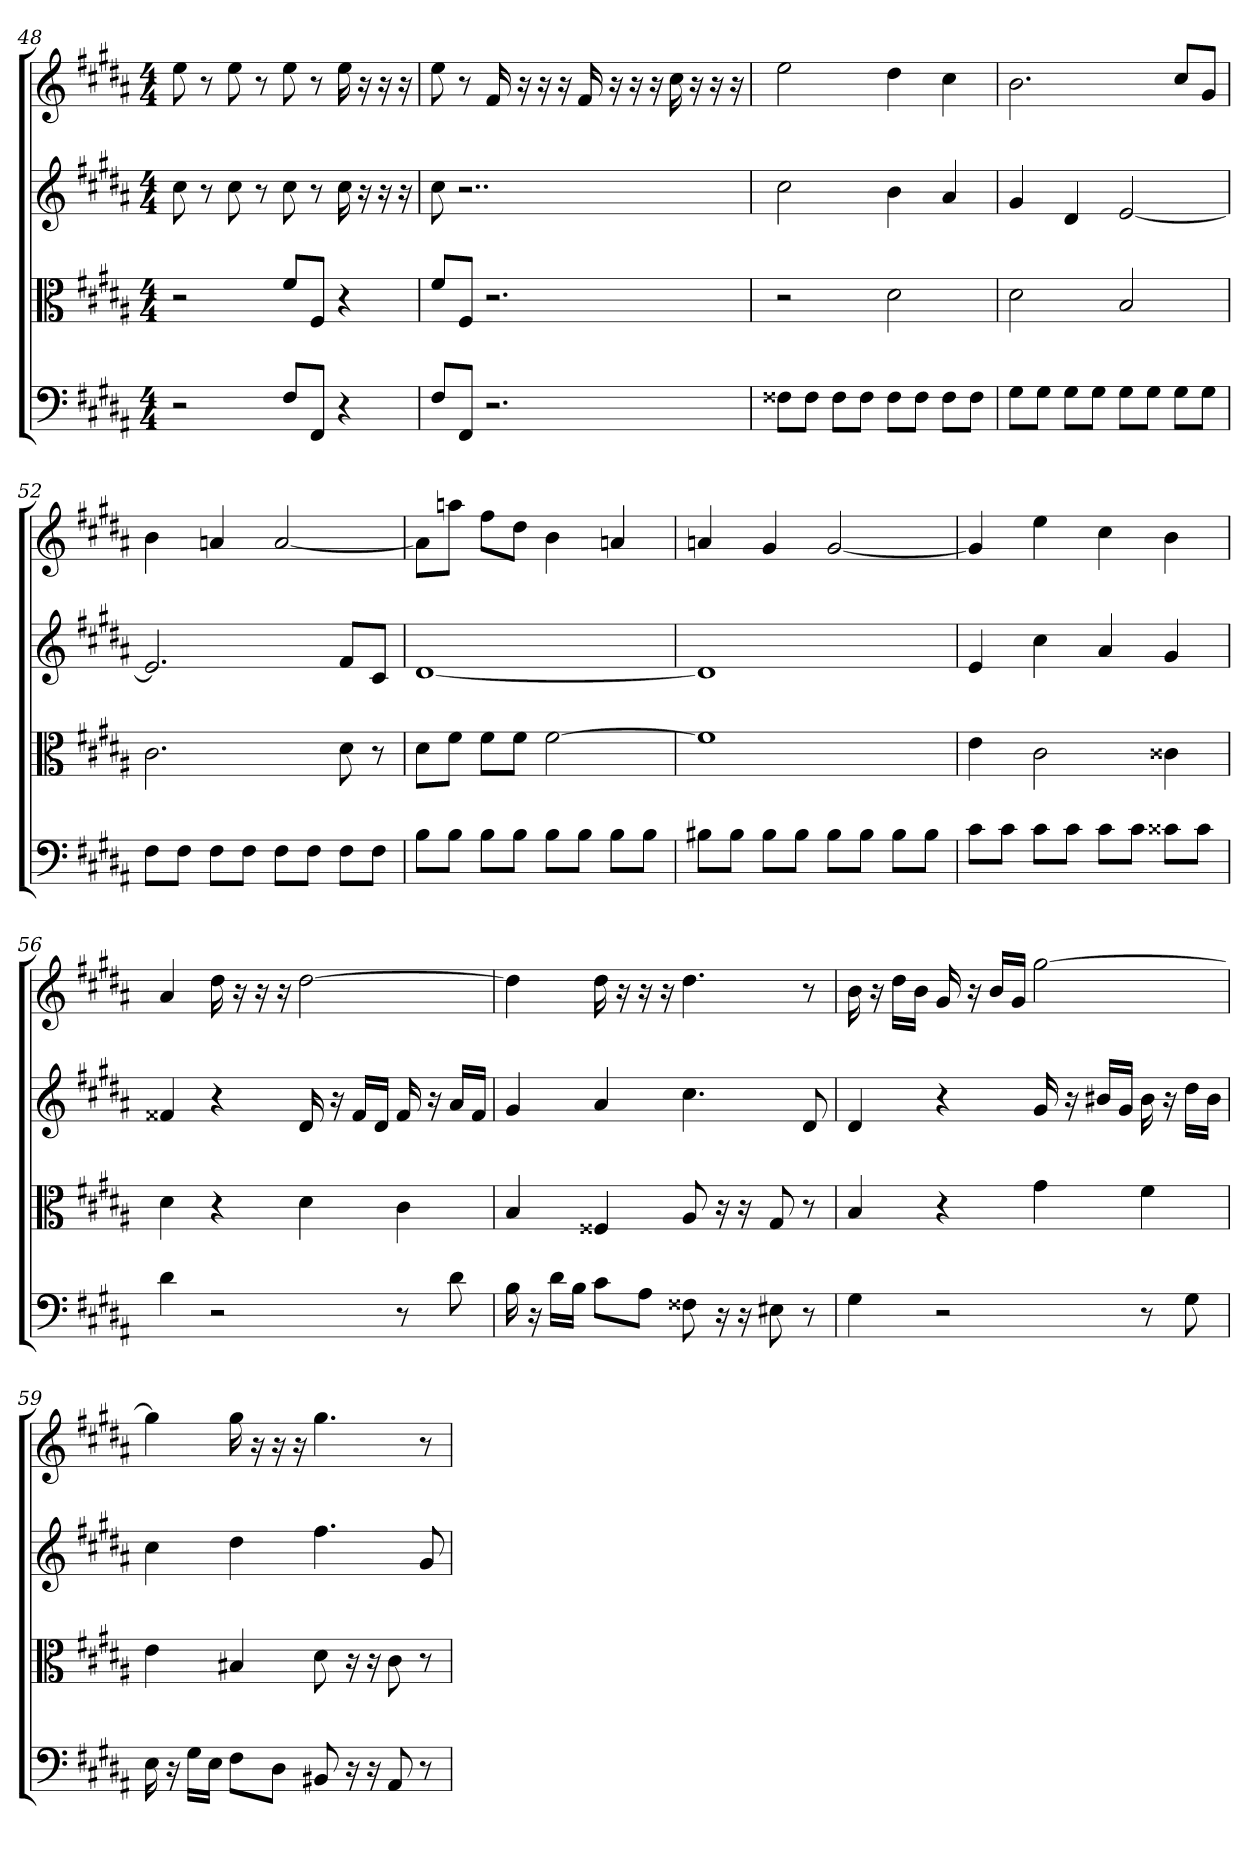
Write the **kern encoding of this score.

**kern	**kern	**kern	**kern
*part4	*part3	*part2	*part1
*staff4	*staff3	*staff2	*staff1
*clefF4	*clefC3	*clefG2	*clefG2
*k[f#c#g#d#a#]	*k[f#c#g#d#a#]	*k[f#c#g#d#a#]	*k[f#c#g#d#a#]
*B:	*B:	*B:	*B:
*M4/4	*M4/4	*M4/4	*M4/4
=48	=48	=48	=48
2r	2r	8cc#	8ee
.	.	8r	8r
.	.	8cc#	8ee
.	.	8r	8r
8F#/L	8f#/L	8cc#	8ee
8FF#/J	8F#/J	8r	8r
4r	4r	16cc#	16ee
.	.	16r	16r
.	.	16r	16r
.	.	16r	16r
=49	=49	=49	=49
8F#/L	8f#/L	8cc#	8ee
8FF#/J	8F#/J	2..r	8r
2.r	2.r	.	16f#
.	.	.	16r
.	.	.	16r
.	.	.	16r
.	.	.	16f#
.	.	.	16r
.	.	.	16r
.	.	.	16r
.	.	.	16cc#
.	.	.	16r
.	.	.	16r
.	.	.	16r
=50	=50	=50	=50
8F##X\L	2r	2cc#	2ee
8F##\J	.	.	.
8F##\L	.	.	.
8F##\J	.	.	.
8F##\L	2d#	4b	4dd#
8F##\J	.	.	.
8F##\L	.	4a#	4cc#
8F##\J	.	.	.
=51	=51	=51	=51
8G#\L	2d#	4g#	2.b
8G#\J	.	.	.
8G#\L	.	4d#	.
8G#\J	.	.	.
8G#\L	2B	[2e	.
8G#\J	.	.	.
8G#\L	.	.	8cc#/L
8G#\J	.	.	8g#/J
=52	=52	=52	=52
8F#\L	2.c#	2.e]	4b
8F#\J	.	.	.
8F#\L	.	.	4an
8F#\J	.	.	.
8F#\L	.	.	[2a
8F#\J	.	.	.
8F#\L	8d#	8f#/L	.
8F#\J	8r	8c#/J	.
=53	=53	=53	=53
8B\L	8d#\L	[1d#	8a\L]
8B\J	8f#\J	.	8aan\J
8B\L	8f#\L	.	8ff#\L
8B\J	8f#\J	.	8dd#\J
8B\L	[2f#	.	4b
8B\J	.	.	.
8B\L	.	.	4an
8B\J	.	.	.
=54	=54	=54	=54
8B#X\L	1f#]	1d#]	4an
8B#\J	.	.	.
8B#\L	.	.	4g#
8B#\J	.	.	.
8B#\L	.	.	[2g#
8B#\J	.	.	.
8B#\L	.	.	.
8B#\J	.	.	.
=55	=55	=55	=55
8c#\L	4e	4e	4g#]
8c#\J	.	.	.
8c#\L	2c#	4cc#	4ee
8c#\J	.	.	.
8c#\L	.	4a#	4cc#
8c#\J	.	.	.
8c##X\L	4c##X	4g#	4b
8c##\J	.	.	.
=56	=56	=56	=56
4d#	4d#	4f##X	4a#
2r	4r	4r	16dd#
.	.	.	16r
.	.	.	16r
.	.	.	16r
.	4d#	16d#	[2dd#
.	.	16r	.
.	.	16f##/LL	.
.	.	16d#/JJ	.
8r	4c#	16f##	.
.	.	16r	.
8d#	.	16a#/LL	.
.	.	16f##/JJ	.
=57	=57	=57	=57
16B	4B	4g#	4dd#]
16r	.	.	.
16d#\LL	.	.	.
16B\JJ	.	.	.
8c#\L	4F##X	4a#	16dd#
.	.	.	16r
8A#\J	.	.	16r
.	.	.	16r
8F##X	8A#	4.cc#	4.dd#
16r	16r	.	.
16r	16r	.	.
8E#X	8G#	.	.
8r	8r	8d#	8r
=58	=58	=58	=58
4G#	4B	4d#	16b
.	.	.	16r
.	.	.	16dd#\LL
.	.	.	16b\JJ
2r	4r	4r	16g#
.	.	.	16r
.	.	.	16b/LL
.	.	.	16g#/JJ
.	4g#	16g#	[2gg#
.	.	16r	.
.	.	16b#X/LL	.
.	.	16g#/JJ	.
8r	4f#	16b#	.
.	.	16r	.
8G#	.	16dd#\LL	.
.	.	16b#\JJ	.
=59	=59	=59	=59
16E	4e	4cc#	4gg#]
16r	.	.	.
16G#\LL	.	.	.
16E\JJ	.	.	.
8F#\L	4B#X	4dd#	16gg#
.	.	.	16r
8D#\J	.	.	16r
.	.	.	16r
8BB#X	8d#	4.ff#	4.gg#
16r	16r	.	.
16r	16r	.	.
8AA#	8c#	.	.
8r	8r	8g#	8r
=	=	=	=
*-	*-	*-	*-
